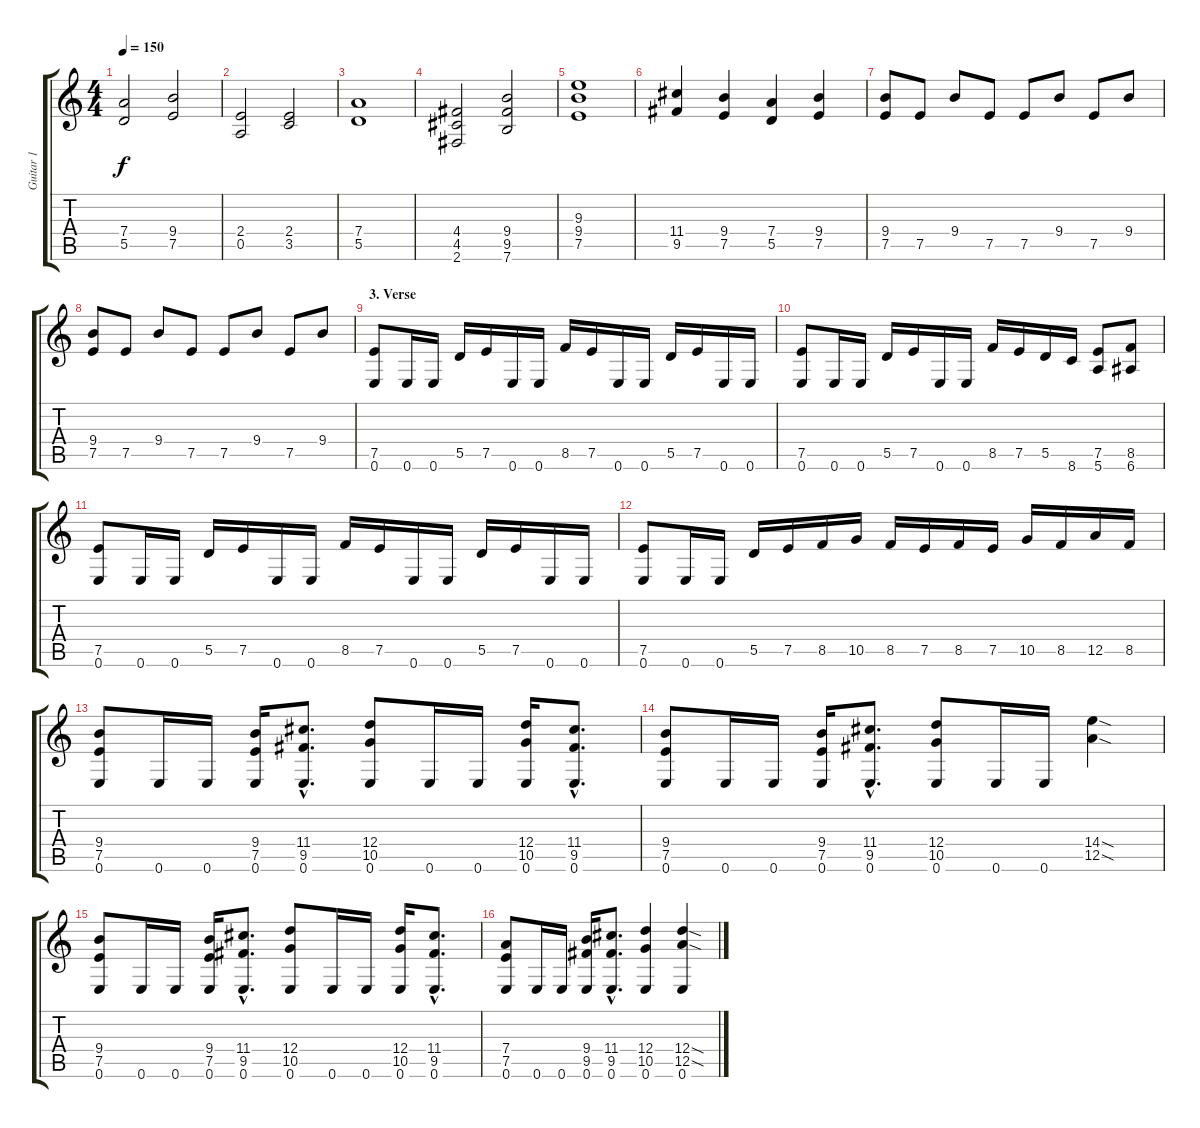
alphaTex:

\track ("Guitar 1" "Guitar 1") {instrument distortionguitar}
\staff {score tabs}
\tuning (E4 B3 G3 D3 A2 E2) {hide}
\ts (4 4)
\tempo 150
\clef g2
\ks c
(7.4 5.5).2{dy f} (9.4 7.5).2 |
(2.4 0.5).2 (2.4 3.5).2 |
(7.4 5.5).1 |
(4.4 4.5 2.6).2 (9.4 9.5 7.6).2 |
(9.3 9.4 7.5).1 |
(11.4 9.5).4 (9.4 7.5).4 (7.4 5.5).4 (9.4 7.5).4 |
(9.4 7.5).8 7.5.8 9.4.8 7.5.8 7.5.8 9.4.8 7.5.8 9.4.8 |
(9.4 7.5).8 7.5.8 9.4.8 7.5.8 7.5.8 9.4.8 7.5.8 9.4.8 |
\section ("" "3. Verse")
(7.5 0.6).8 0.6.16 0.6.16 5.5.16 7.5.16 0.6.16 0.6.16 8.5.16 7.5.16 0.6.16 0.6.16 5.5.16 7.5.16 0.6.16 0.6.16 |
(7.5 0.6).8 0.6.16 0.6.16 5.5.16 7.5.16 0.6.16 0.6.16 8.5.16 7.5.16 5.5.16 8.6.16 (7.5 5.6).8 (8.5 6.6).8 |
(7.5 0.6).8 0.6.16 0.6.16 5.5.16 7.5.16 0.6.16 0.6.16 8.5.16 7.5.16 0.6.16 0.6.16 5.5.16 7.5.16 0.6.16 0.6.16 |
(7.5 0.6).8 0.6.16 0.6.16 5.5.16 7.5.16 8.5.16 10.5.16 8.5.16 7.5.16 8.5.16 7.5.16 10.5.16 8.5.16 12.5.16 8.5.16 |
(9.4 7.5 0.6).8 0.6.16 0.6.16 (9.4 7.5 0.6).16 (11.4{hac} 9.5{hac} 0.6{hac}).8{d} (12.4 10.5 0.6).8 0.6.16 0.6.16 (12.4 10.5 0.6).16 (11.4{hac} 9.5{hac} 0.6{hac}).8{d} |
(9.4 7.5 0.6).8 0.6.16 0.6.16 (9.4 7.5 0.6).16 (11.4{hac} 9.5{hac} 0.6{hac}).8{d} (12.4 10.5 0.6).8 0.6.16 0.6.16 (14.4{sod} 12.5{sod}).4 |
(9.4 7.5 0.6).8 0.6.16 0.6.16 (9.4 7.5 0.6).16 (11.4{hac} 9.5{hac} 0.6{hac}).8{d} (12.4 10.5 0.6).8 0.6.16 0.6.16 (12.4 10.5 0.6).16 (11.4{hac} 9.5{hac} 0.6{hac}).8{d} |
(7.4 7.5 0.6).8 0.6.16 0.6.16 (9.4 9.5 0.6).16 (11.4{hac} 9.5{hac} 0.6{hac}).8{d} (12.4 10.5 0.6).4 (12.4{sod} 12.5{sod} 0.6).4
